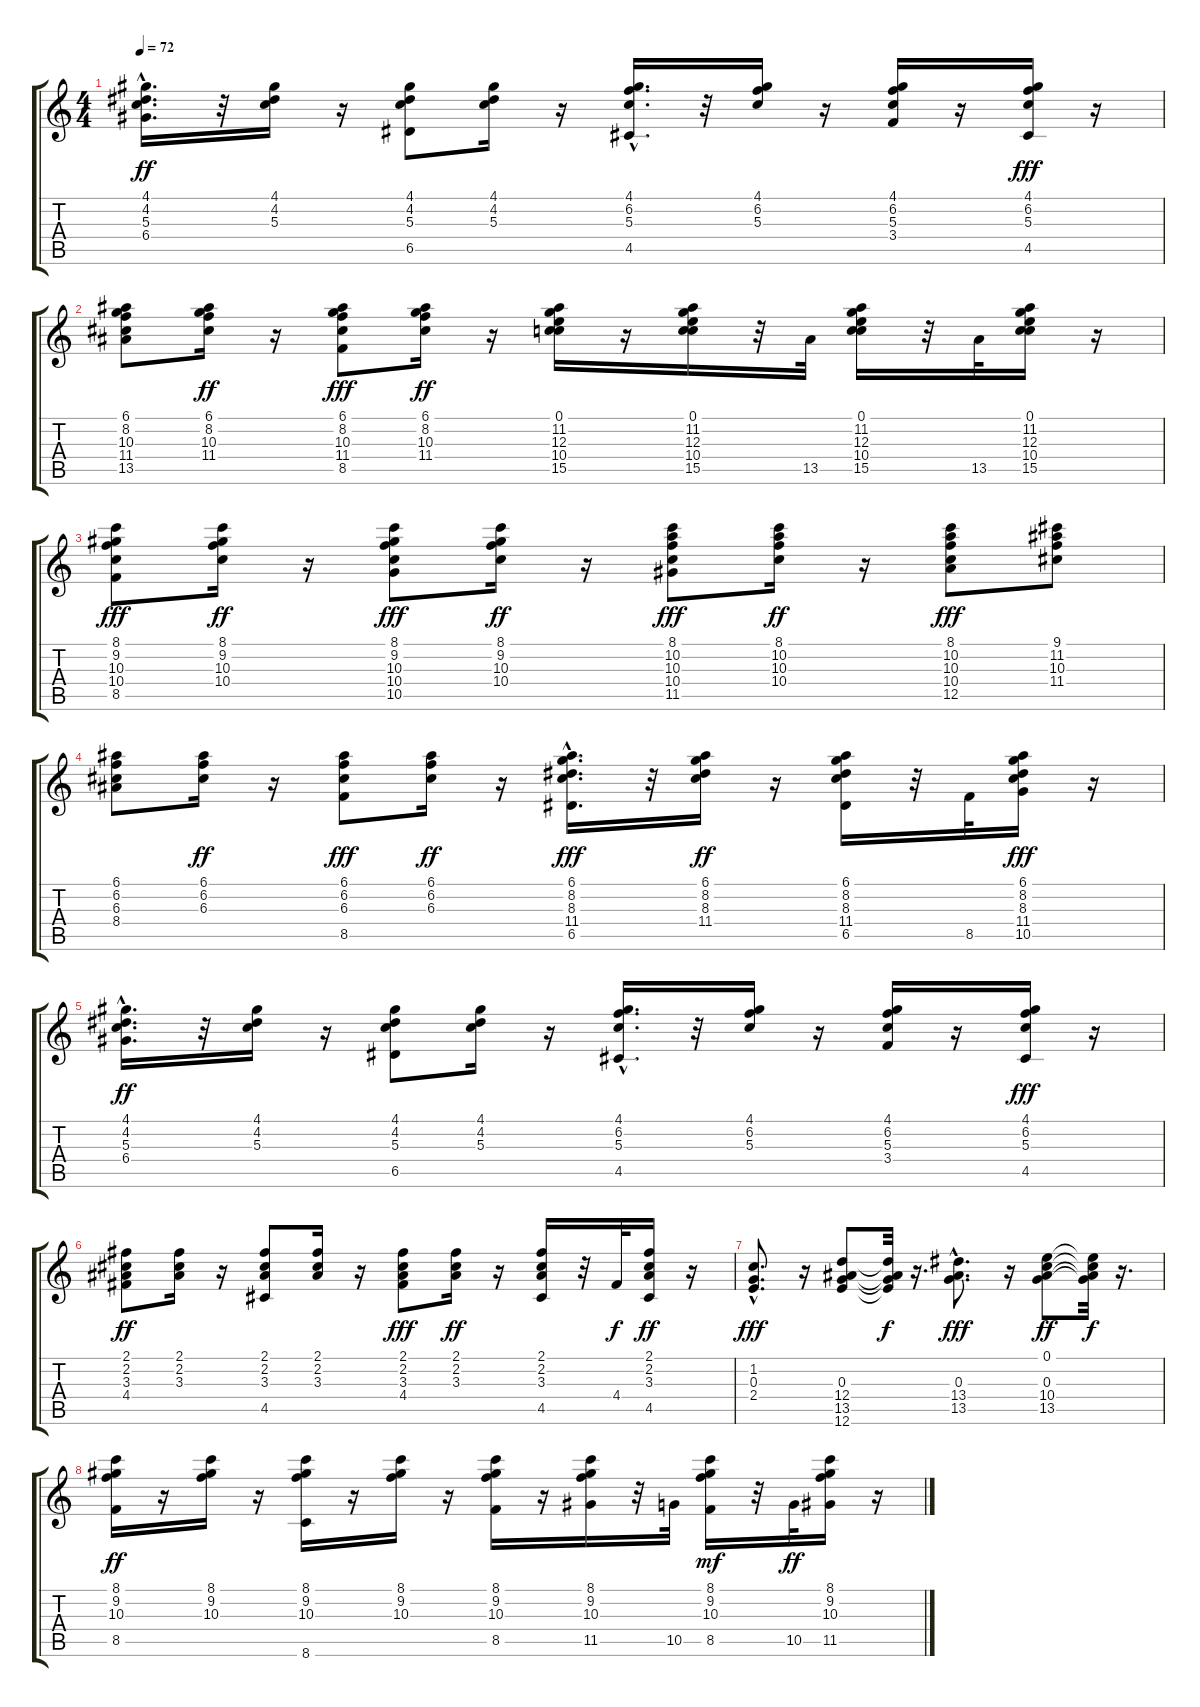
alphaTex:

\track "" {instrument acousticguitarnylon}
\staff {score tabs}
\tuning (E4 B3 G3 D3 A2 E2) {hide}
\ts (4 4)
\tempo 72
\clef g2
\ks c
(4.1 4.2 5.3 6.4{hac}).16{d dy ff} r.32 (4.1 4.2 5.3).16 r.16 (4.1 4.2 5.3 6.5).8 (4.1 4.2 5.3).16 r.16 (4.1 6.2 5.3 4.5{hac}).16{d} r.32 (4.1 6.2 5.3).16 r.16 (4.1 6.2 5.3 3.4).16 r.16 (4.1 6.2 5.3 4.5).16{dy fff} r.16 |
(6.1 8.2 10.3 11.4 13.5).8 (6.1 8.2 10.3 11.4).16{dy ff} r.16 (6.1 8.2 10.3 11.4 8.5).8{dy fff} (6.1 8.2 10.3 11.4).16{dy ff} r.16 (0.1 11.2 12.3 10.4 15.5).16 r.16 (0.1 11.2 12.3 10.4 15.5).16 r.32 13.5.32 (0.1 11.2 12.3 10.4 15.5).16 r.32 13.5.32 (0.1 11.2 12.3 10.4 15.5).16 r.16 |
(8.1 9.2 10.3 10.4 8.5).8{dy fff} (8.1 9.2 10.3 10.4).16{dy ff} r.16 (8.1 9.2 10.3 10.4 10.5).8{dy fff} (8.1 9.2 10.3 10.4).16{dy ff} r.16 (8.1 10.2 10.3 10.4 11.5).8{dy fff} (8.1 10.2 10.3 10.4).16{dy ff} r.16 (8.1 10.2 10.3 10.4 12.5).8{dy fff} (9.1 11.2 10.3 11.4).8 |
(6.1 6.2 6.3 8.4).8 (6.1 6.2 6.3).16{dy ff} r.16 (6.1 6.2 6.3 8.5).8{dy fff} (6.1 6.2 6.3).16{dy ff} r.16 (6.1 8.2 8.3 11.4 6.5{hac}).16{d dy fff} r.32 (6.1 8.2 8.3 11.4).16{dy ff} r.16 (6.1 8.2 8.3 11.4 6.5).16 r.32 8.5.32 (6.1 8.2 8.3 11.4 10.5).16{dy fff} r.16 |
(4.1 4.2 5.3 6.4{hac}).16{d dy ff} r.32 (4.1 4.2 5.3).16 r.16 (4.1 4.2 5.3 6.5).8 (4.1 4.2 5.3).16 r.16 (4.1 6.2 5.3 4.5{hac}).16{d} r.32 (4.1 6.2 5.3).16 r.16 (4.1 6.2 5.3 3.4).16 r.16 (4.1 6.2 5.3 4.5).16{dy fff} r.16 |
(2.1 2.2 3.3 4.4).8{dy ff} (2.1 2.2 3.3).16 r.16 (2.1 2.2 3.3 4.5).8 (2.1 2.2 3.3).16 r.16 (2.1 2.2 3.3 4.4).8{dy fff} (2.1 2.2 3.3).16{dy ff} r.16 (2.1 2.2 3.3 4.5).16 r.32 4.4.32{dy f} (2.1 2.2 3.3 4.5).16{dy ff} r.16 |
(1.2{hac} 0.3{hac} 2.4).8{d dy fff} r.16 (0.3 12.4 13.5 12.6).8 (0.3{t} 12.4{t} 13.5{t} 12.6{t}).32{dy f} r.16{d} (0.3{hac} 13.4 13.5).8{d dy fff} r.16 (0.1 0.3 10.4 13.5).8{dy ff} (0.1{t} 0.3{t} 10.4{t} 13.5{t}).32{dy f} r.16{d} |
(8.1 9.2 10.3 8.5).16{dy ff} r.16 (8.1 9.2 10.3).16 r.16 (8.1 9.2 10.3 8.6).16 r.16 (8.1 9.2 10.3).16 r.16 (8.1 9.2 10.3 8.5).16 r.16 (8.1 9.2 10.3 11.5).16 r.32 10.5.32 (8.1 9.2 10.3 8.5).16{dy mf} r.32 10.5.32{dy ff} (8.1 9.2 10.3 11.5).16 r.16
